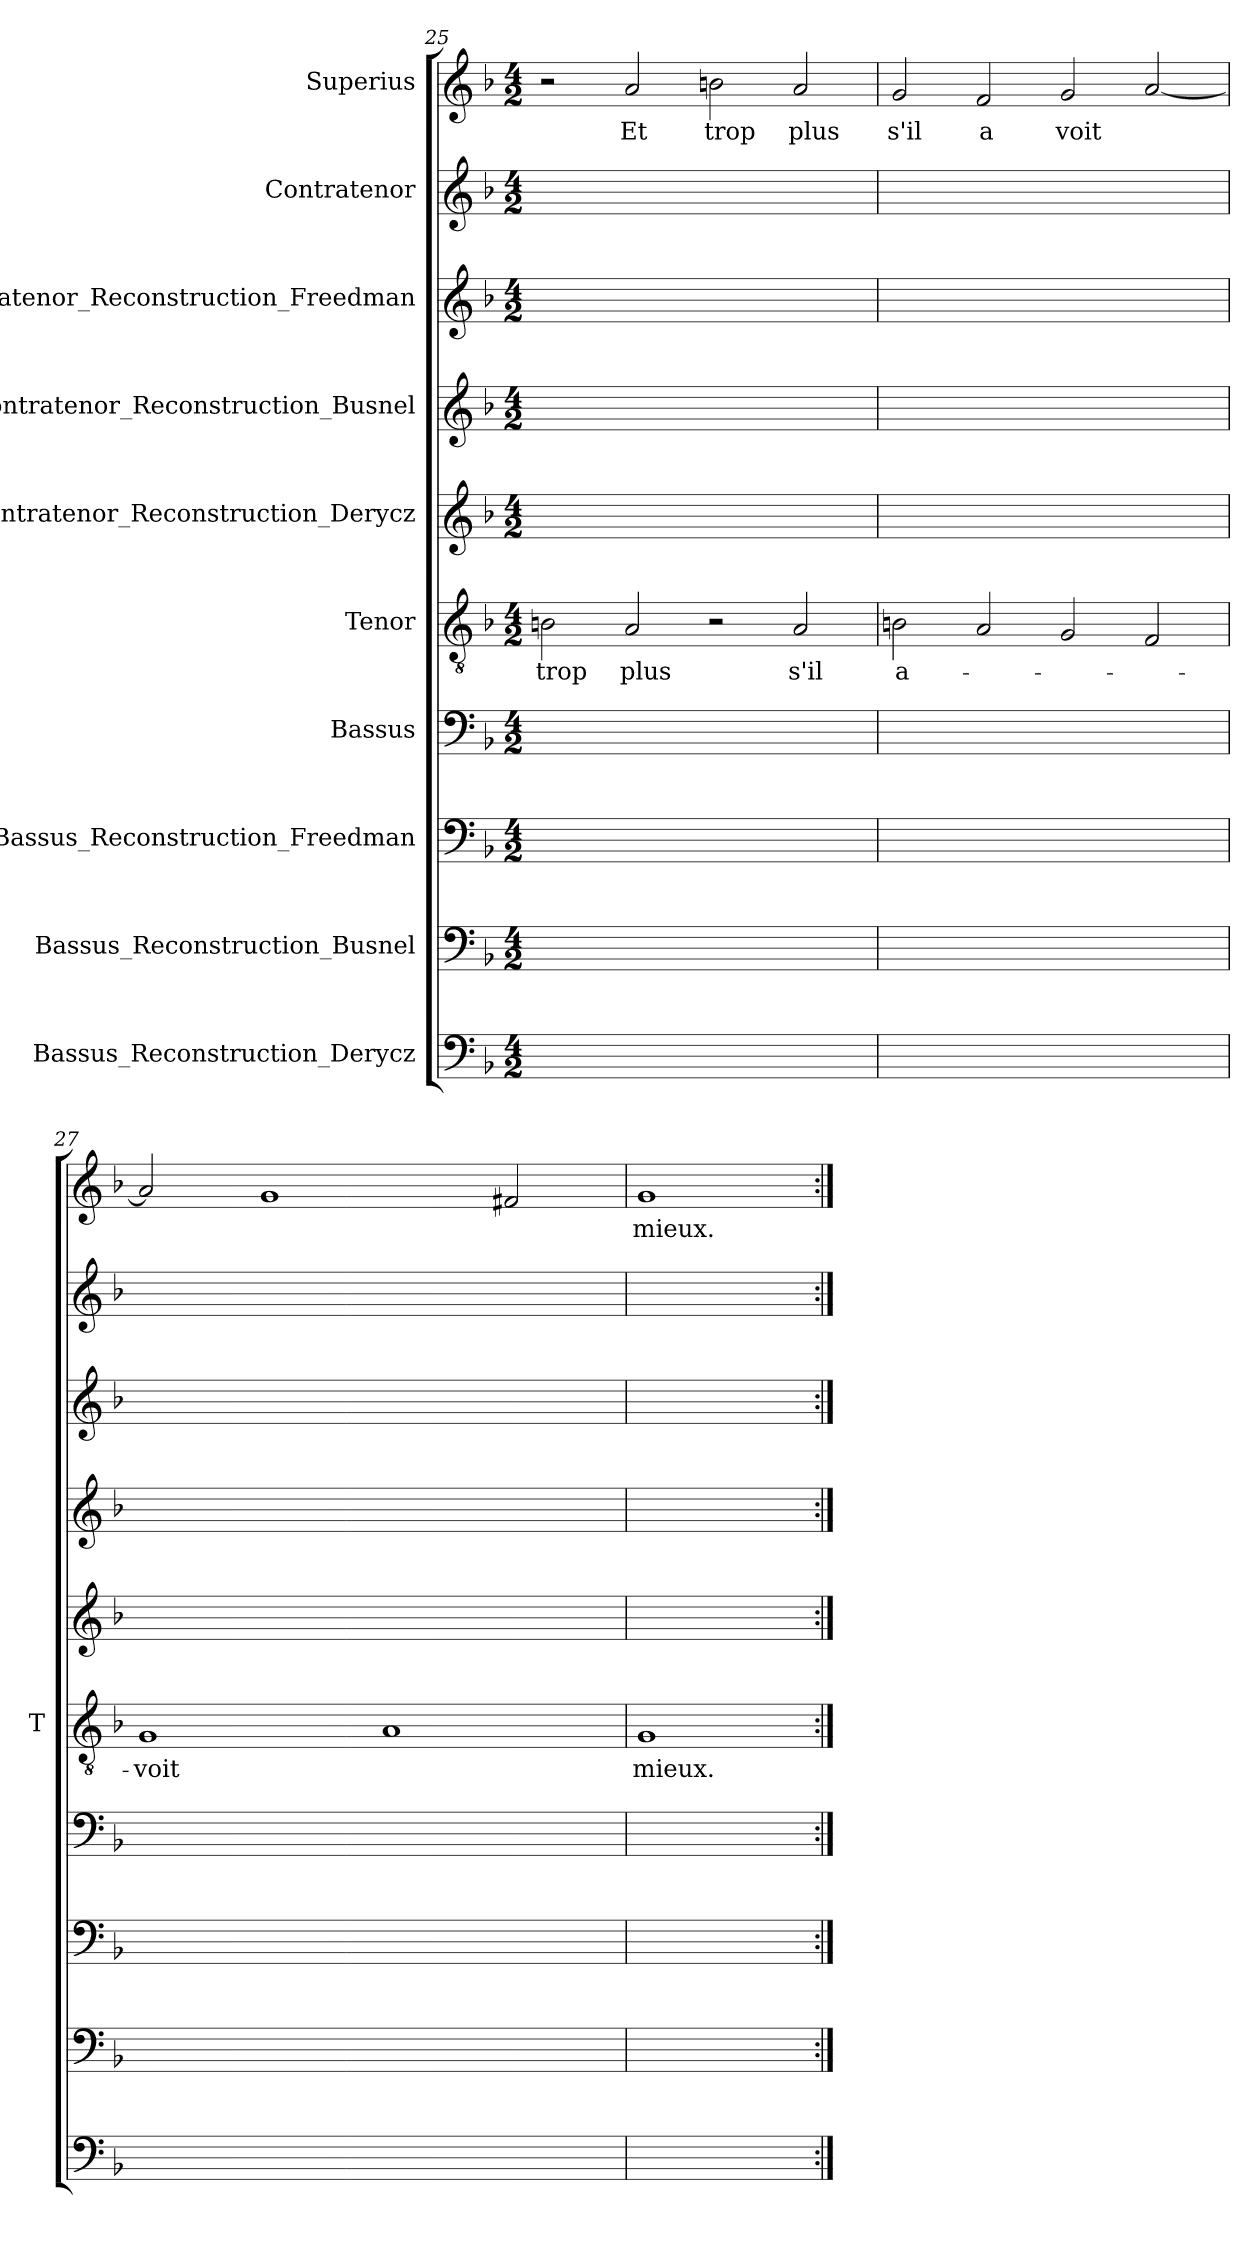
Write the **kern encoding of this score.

**kern	**kern	**kern	**kern	**kern	**text	**kern	**kern	**kern	**kern	**kern	**text
*part10	*part9	*part8	*part7	*part6	*part6	*part5	*part4	*part3	*part2	*part1	*part1
*staff10	*staff9	*staff8	*staff7	*staff6	*staff6	*staff5	*staff4	*staff3	*staff2	*staff1	*staff1
*I"Bassus_Reconstruction_Derycz	*I"Bassus_Reconstruction_Busnel	*I"Bassus_Reconstruction_Freedman	*I"Bassus	*I"Tenor	*	*I"Contratenor_Reconstruction_Derycz	*I"Contratenor_Reconstruction_Busnel	*I"Contratenor_Reconstruction_Freedman	*I"Contratenor	*I"Superius	*
*	*	*	*	*I'T	*	*	*	*	*	*	*
*clefF4	*clefF4	*clefF4	*clefF4	*clefGv2	*	*clefG2	*clefG2	*clefG2	*clefG2	*clefG2	*
*k[b-]	*k[b-]	*k[b-]	*k[b-]	*k[b-]	*	*k[b-]	*k[b-]	*k[b-]	*k[b-]	*k[b-]	*
*M4/2	*M4/2	*M4/2	*M4/2	*M4/2	*	*M4/2	*M4/2	*M4/2	*M4/2	*M4/2	*
=25	=25	=25	=25	=25	=25	=25	=25	=25	=25	=25	=25
0ryy	0ryy	0ryy	0ryy	2Bn	-trop	0ryy	0ryy	0ryy	0ryy	2r	.
.	.	.	.	2A	-plus	.	.	.	.	2a	-Et
.	.	.	.	2r	.	.	.	.	.	2b	-trop
.	.	.	.	2A	-s'il	.	.	.	.	2a	-plus
=26	=26	=26	=26	=26	=26	=26	=26	=26	=26	=26	=26
0ryy	0ryy	0ryy	0ryy	2Bn	a-	0ryy	0ryy	0ryy	0ryy	2g	-s'il
.	.	.	.	2A	.	.	.	.	.	2f	-a
.	.	.	.	2G	.	.	.	.	.	2g	-voit
.	.	.	.	2F	.	.	.	.	.	[2a	.
=27	=27	=27	=27	=27	=27	=27	=27	=27	=27	=27	=27
0ryy	0ryy	0ryy	0ryy	1G	-voit	0ryy	0ryy	0ryy	0ryy	2a]	.
.	.	.	.	.	.	.	.	.	.	1g	.
.	.	.	.	1A	.	.	.	.	.	.	.
.	.	.	.	.	.	.	.	.	.	2f#X	.
=28	=28	=28	=28	=28	=28	=28	=28	=28	=28	=28	=28
1ryy	1ryy	1ryy	1ryy	1G	-mieux.	1ryy	1ryy	1ryy	1ryy	1g	-mieux.
=:|!	=:|!	=:|!	=:|!	=:|!	=:|!	=:|!	=:|!	=:|!	=:|!	=:|!	=:|!
*-	*-	*-	*-	*-	*-	*-	*-	*-	*-	*-	*-
